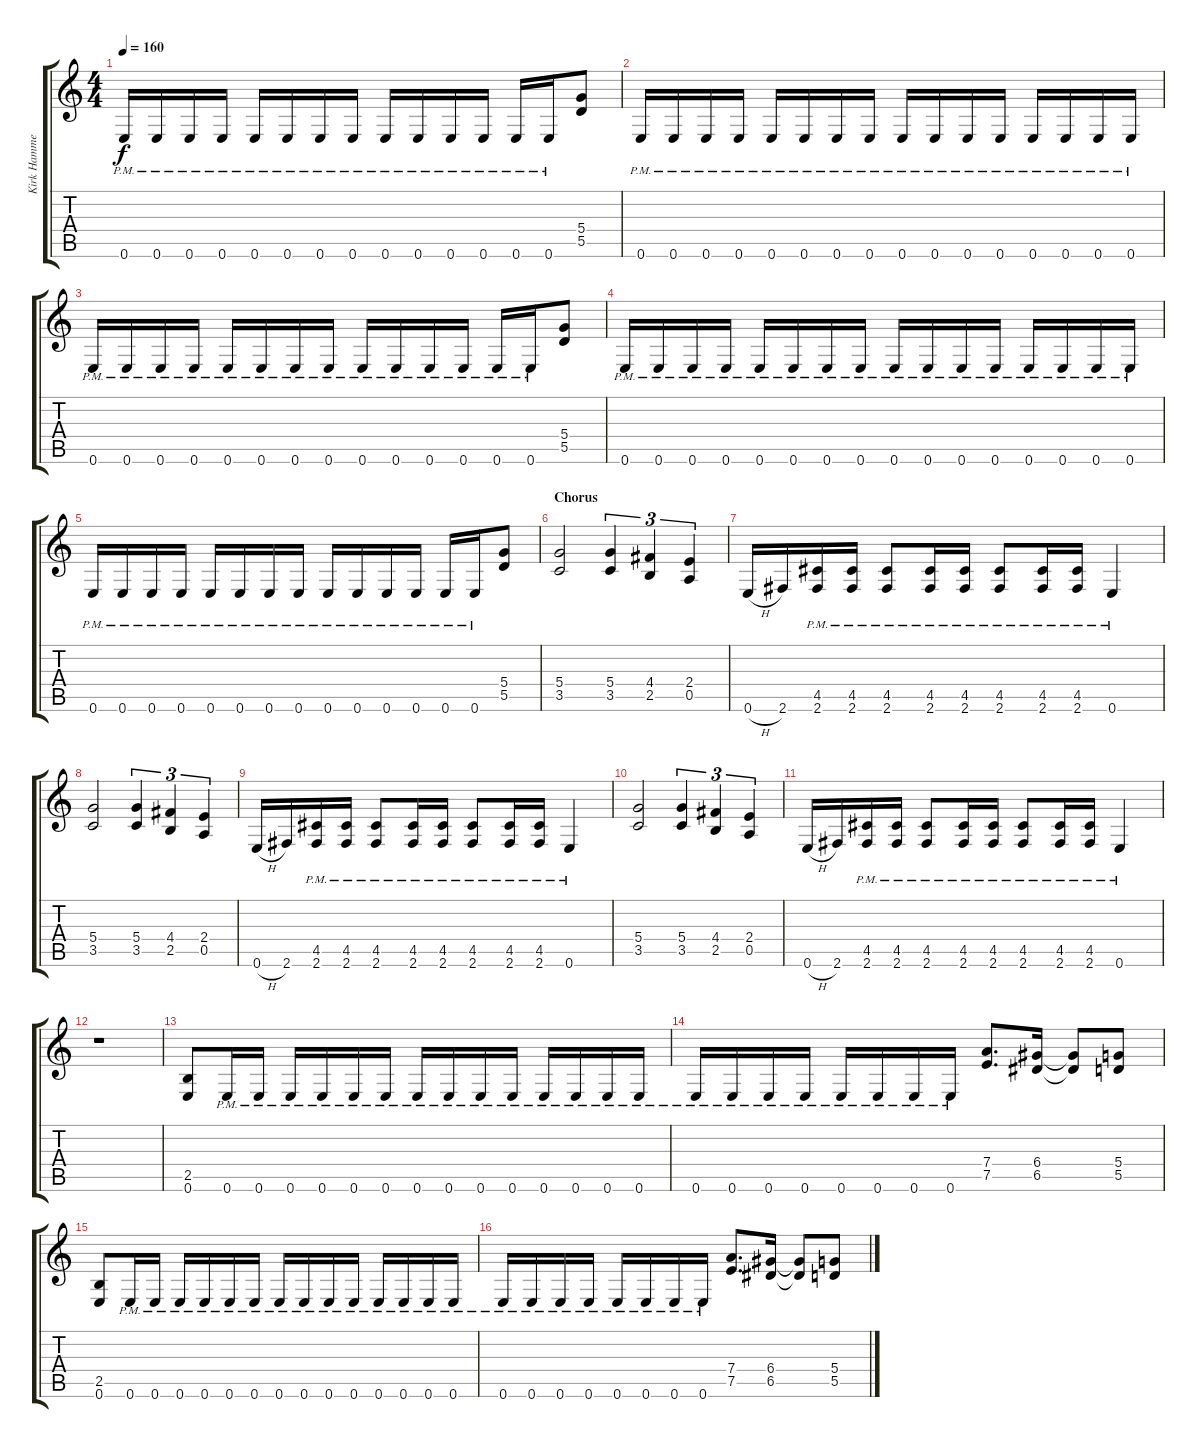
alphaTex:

\track ("Kirk Hammet - Rhythm Guitar" "Kirk Hamme") {instrument distortionguitar}
\staff {score tabs}
\tuning (E4 B3 G3 D3 A2 E2) {hide}
\ts (4 4)
\tempo 160
\clef g2
\ks c
0.6{pm}.16{dy f} 0.6{pm}.16 0.6{pm}.16 0.6{pm}.16 0.6{pm}.16 0.6{pm}.16 0.6{pm}.16 0.6{pm}.16 0.6{pm}.16 0.6{pm}.16 0.6{pm}.16 0.6{pm}.16 0.6{pm}.16 0.6{pm}.16 (5.4 5.5).8 |
0.6{pm}.16 0.6{pm}.16 0.6{pm}.16 0.6{pm}.16 0.6{pm}.16 0.6{pm}.16 0.6{pm}.16 0.6{pm}.16 0.6{pm}.16 0.6{pm}.16 0.6{pm}.16 0.6{pm}.16 0.6{pm}.16 0.6{pm}.16 0.6{pm}.16 0.6{pm}.16 |
0.6{pm}.16 0.6{pm}.16 0.6{pm}.16 0.6{pm}.16 0.6{pm}.16 0.6{pm}.16 0.6{pm}.16 0.6{pm}.16 0.6{pm}.16 0.6{pm}.16 0.6{pm}.16 0.6{pm}.16 0.6{pm}.16 0.6{pm}.16 (5.4 5.5).8 |
0.6{pm}.16 0.6{pm}.16 0.6{pm}.16 0.6{pm}.16 0.6{pm}.16 0.6{pm}.16 0.6{pm}.16 0.6{pm}.16 0.6{pm}.16 0.6{pm}.16 0.6{pm}.16 0.6{pm}.16 0.6{pm}.16 0.6{pm}.16 0.6{pm}.16 0.6{pm}.16 |
0.6{pm}.16 0.6{pm}.16 0.6{pm}.16 0.6{pm}.16 0.6{pm}.16 0.6{pm}.16 0.6{pm}.16 0.6{pm}.16 0.6{pm}.16 0.6{pm}.16 0.6{pm}.16 0.6{pm}.16 0.6{pm}.16 0.6{pm}.16 (5.4 5.5).8 |
\section ("" "Chorus")
(5.4 3.5).2 (5.4 3.5).4{tu (3 2)} (4.4 2.5).4{tu (3 2)} (2.4 0.5).4{tu (3 2)} |
0.6{h}.16 2.6.16 (4.5{pm} 2.6{pm}).16 (4.5{pm} 2.6{pm}).16 (4.5{pm} 2.6{pm}).8 (4.5{pm} 2.6{pm}).16 (4.5{pm} 2.6{pm}).16 (4.5{pm} 2.6{pm}).8 (4.5{pm} 2.6{pm}).16 (4.5{pm} 2.6{pm}).16 0.6{pm}.4 |
(5.4 3.5).2 (5.4 3.5).4{tu (3 2)} (4.4 2.5).4{tu (3 2)} (2.4 0.5).4{tu (3 2)} |
0.6{h}.16 2.6.16 (4.5{pm} 2.6{pm}).16 (4.5{pm} 2.6{pm}).16 (4.5{pm} 2.6{pm}).8 (4.5{pm} 2.6{pm}).16 (4.5{pm} 2.6{pm}).16 (4.5{pm} 2.6{pm}).8 (4.5{pm} 2.6{pm}).16 (4.5{pm} 2.6{pm}).16 0.6{pm}.4 |
(5.4 3.5).2 (5.4 3.5).4{tu (3 2)} (4.4 2.5).4{tu (3 2)} (2.4 0.5).4{tu (3 2)} |
0.6{h}.16 2.6.16 (4.5{pm} 2.6{pm}).16 (4.5{pm} 2.6{pm}).16 (4.5{pm} 2.6{pm}).8 (4.5{pm} 2.6{pm}).16 (4.5{pm} 2.6{pm}).16 (4.5{pm} 2.6{pm}).8 (4.5{pm} 2.6{pm}).16 (4.5{pm} 2.6{pm}).16 0.6{pm}.4 |
r.1 |
(2.5 0.6).8 0.6{pm}.16 0.6{pm}.16 0.6{pm}.16 0.6{pm}.16 0.6{pm}.16 0.6{pm}.16 0.6{pm}.16 0.6{pm}.16 0.6{pm}.16 0.6{pm}.16 0.6{pm}.16 0.6{pm}.16 0.6{pm}.16 0.6{pm}.16 |
0.6{pm}.16 0.6{pm}.16 0.6{pm}.16 0.6{pm}.16 0.6{pm}.16 0.6{pm}.16 0.6{pm}.16 0.6{pm}.16 (7.4 7.5).8{d} (6.4 6.5).16 (6.4{t} 6.5{t}).8 (5.4 5.5).8 |
(2.5 0.6).8 0.6{pm}.16 0.6{pm}.16 0.6{pm}.16 0.6{pm}.16 0.6{pm}.16 0.6{pm}.16 0.6{pm}.16 0.6{pm}.16 0.6{pm}.16 0.6{pm}.16 0.6{pm}.16 0.6{pm}.16 0.6{pm}.16 0.6{pm}.16 |
0.6{pm}.16 0.6{pm}.16 0.6{pm}.16 0.6{pm}.16 0.6{pm}.16 0.6{pm}.16 0.6{pm}.16 0.6{pm}.16 (7.4 7.5).8{d} (6.4 6.5).16 (6.4{t} 6.5{t}).8 (5.4 5.5).8
